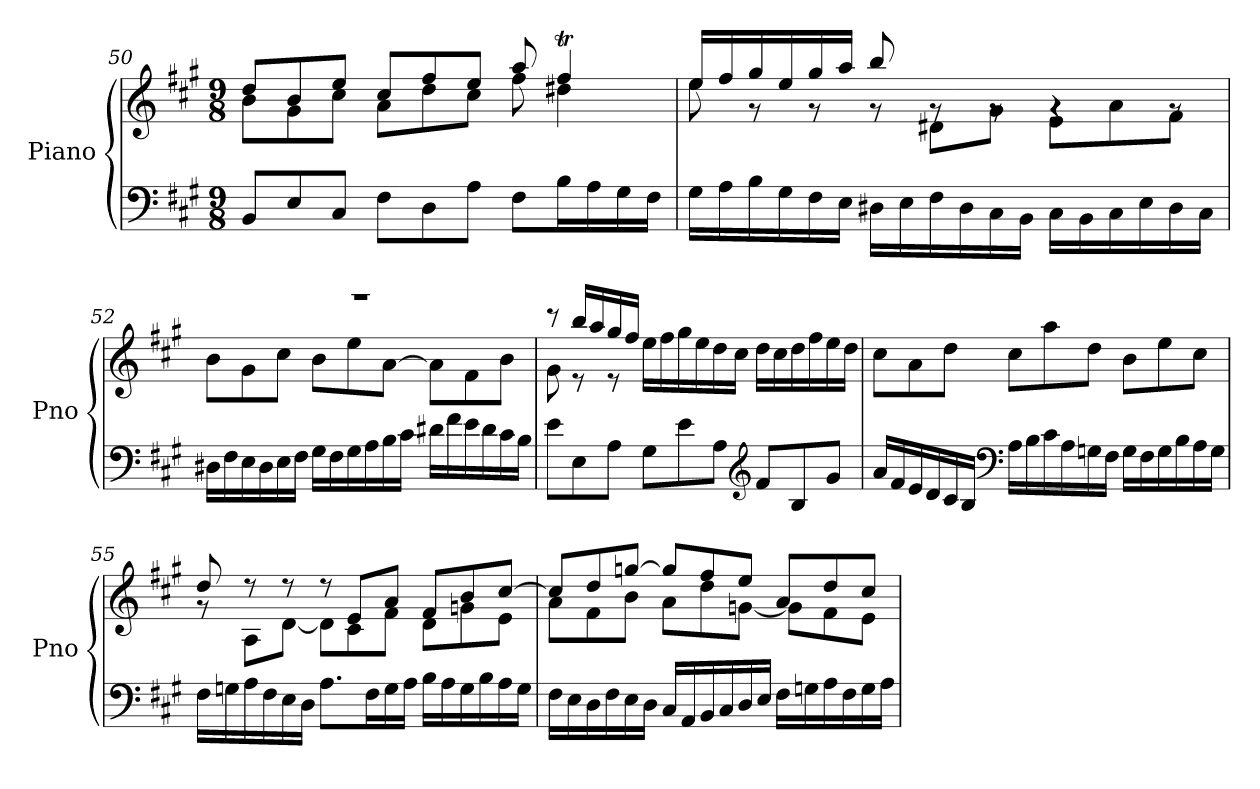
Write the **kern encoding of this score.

**kern	**kern
*part1	*part1
*staff2	*staff1
*I"Piano	*
*I'Pno	*
!!LO:PB:g=z
*clefF4	*clefG2
*k[f#c#g#]	*k[f#c#g#]
*M9/8	*M9/8
=50	=50
*	*^
8BB/L	8dd/L	8b\L
8E/	8b/	8g#\
8C#/J	8ee/J	8cc#\J
8F#\L	8cc#/L	8a\L
8D\	8ff#/	8dd\
8A\J	8ee/J	8cc#\J
8F#\L	8aa/	8ff#\
16B\L	4ff#T/	4dd#X\
16A\	.	.
16G#\	.	.
16F#\JJ	.	.
=51	=51	=51
16G#\LL	16ee/LL	8ee\
16A\	16ff#/	.
16B\	16gg#/	8r
16G#\	16ee/	.
16F#\	16gg#/	8r
16E\JJ	16aa/JJ	.
16D#X\LL	8bb/	8r
16E\	.	.
16F#\	8rg	8d#X\L
16D#\	.	.
16C#\	8rg	8g#\J
16BB\JJ	.	.
16C#\LL	4rg	8e\L
16BB\	.	.
16C#\	.	8a\
16E\	.	.
16D#\	8rg	8f#\J
16C#\JJ	.	.
=52	=52	=52
16D#X\LL	8b\L	8%9rggg
16F#\	.	.
16E\	8g#\	.
16D#\	.	.
16E\	8cc#\J	.
16F#\JJ	.	.
16G#\LL	8b\L	.
16F#\	.	.
16G#\	8ee\	.
16A\	.	.
16B\	[8a\J	.
16c#\JJ	.	.
16d#X\LL	8a\L]	.
16f#\	.	.
16e\	8f#\	.
16d#\	.	.
16c#\	8b\J	.
16B\JJ	.	.
!!LO:LB:g=z	!!
=53	=53	=53
8e\L	8r	8g#\
8E\	16bb/LL	8r
.	16aa/	.
8A\J	16gg#/	8r
.	16ff#/JJ	.
8G#\L	16ee\LL	2.ryy
.	16ff#\	.
8e\	16gg#\	.
.	16ee\	.
8A\J	16dd\	.
.	16cc#\JJ	.
*clefG2	*	*
8f#/L	16dd\LL	.
.	16cc#\	.
8B/	16dd\	.
.	16ff#\	.
8g#/J	16ee\	.
.	16dd\JJ	.
*	*v	*v
=54	=54
16a/LL	8cc#\L
16f#/	.
16e/	8a\
16d/	.
16c#/	8dd\J
16B/JJ	.
*clefF4	*
16A\LL	8cc#\L
16B\	.
16c#\	8aa\
16A\	.
16Gn\	8dd\J
16F#\JJ	.
16G\LL	8b\L
16F#\	.
16G\	8ee\
16B\	.
16A\	8cc#\J
16G\JJ	.
=55	=55
*	*^
16F#\LL	8dd/	8rg
16Gn\	.	.
16A\	8r	8A\L
16F#\	.	.
16E\	8r	[8d\J
16D\JJ	.	.
8.A\L	8r	8d\L]
.	8e/L	8c#\
16F#\L	.	.
16G\	8a/J	8f#\J
16A\JJ	.	.
16B\LL	8f#/L	8d\L
16A\	.	.
16G\	8b/	8gn\
16B\	.	.
16A\	[8cc#/J	8e\J
16G\JJ	.	.
!!LO:LB:g=z	!!
=56	=56	=56
16F#\LL	8cc#/L]	8a\L
16E\	.	.
16D\	8dd/	8f#\
16F#\	.	.
16E\	[8ggn/J	8b\J
16D\JJ	.	.
16C#/LL	8gg/L]	8a\L
16AA/	.	.
16BB/	8ff#/	8dd\
16C#/	.	.
16D/	8ee/J	[8gn\J
16E/JJ	.	.
16F#\LL	8a/L	8g\L]
16Gn\	.	.
16A\	8dd/	8f#\
16F#\	.	.
16G\	8cc#/J	8e\J
16A\JJ	.	.
*	*v	*v
=	=
*-	*-
